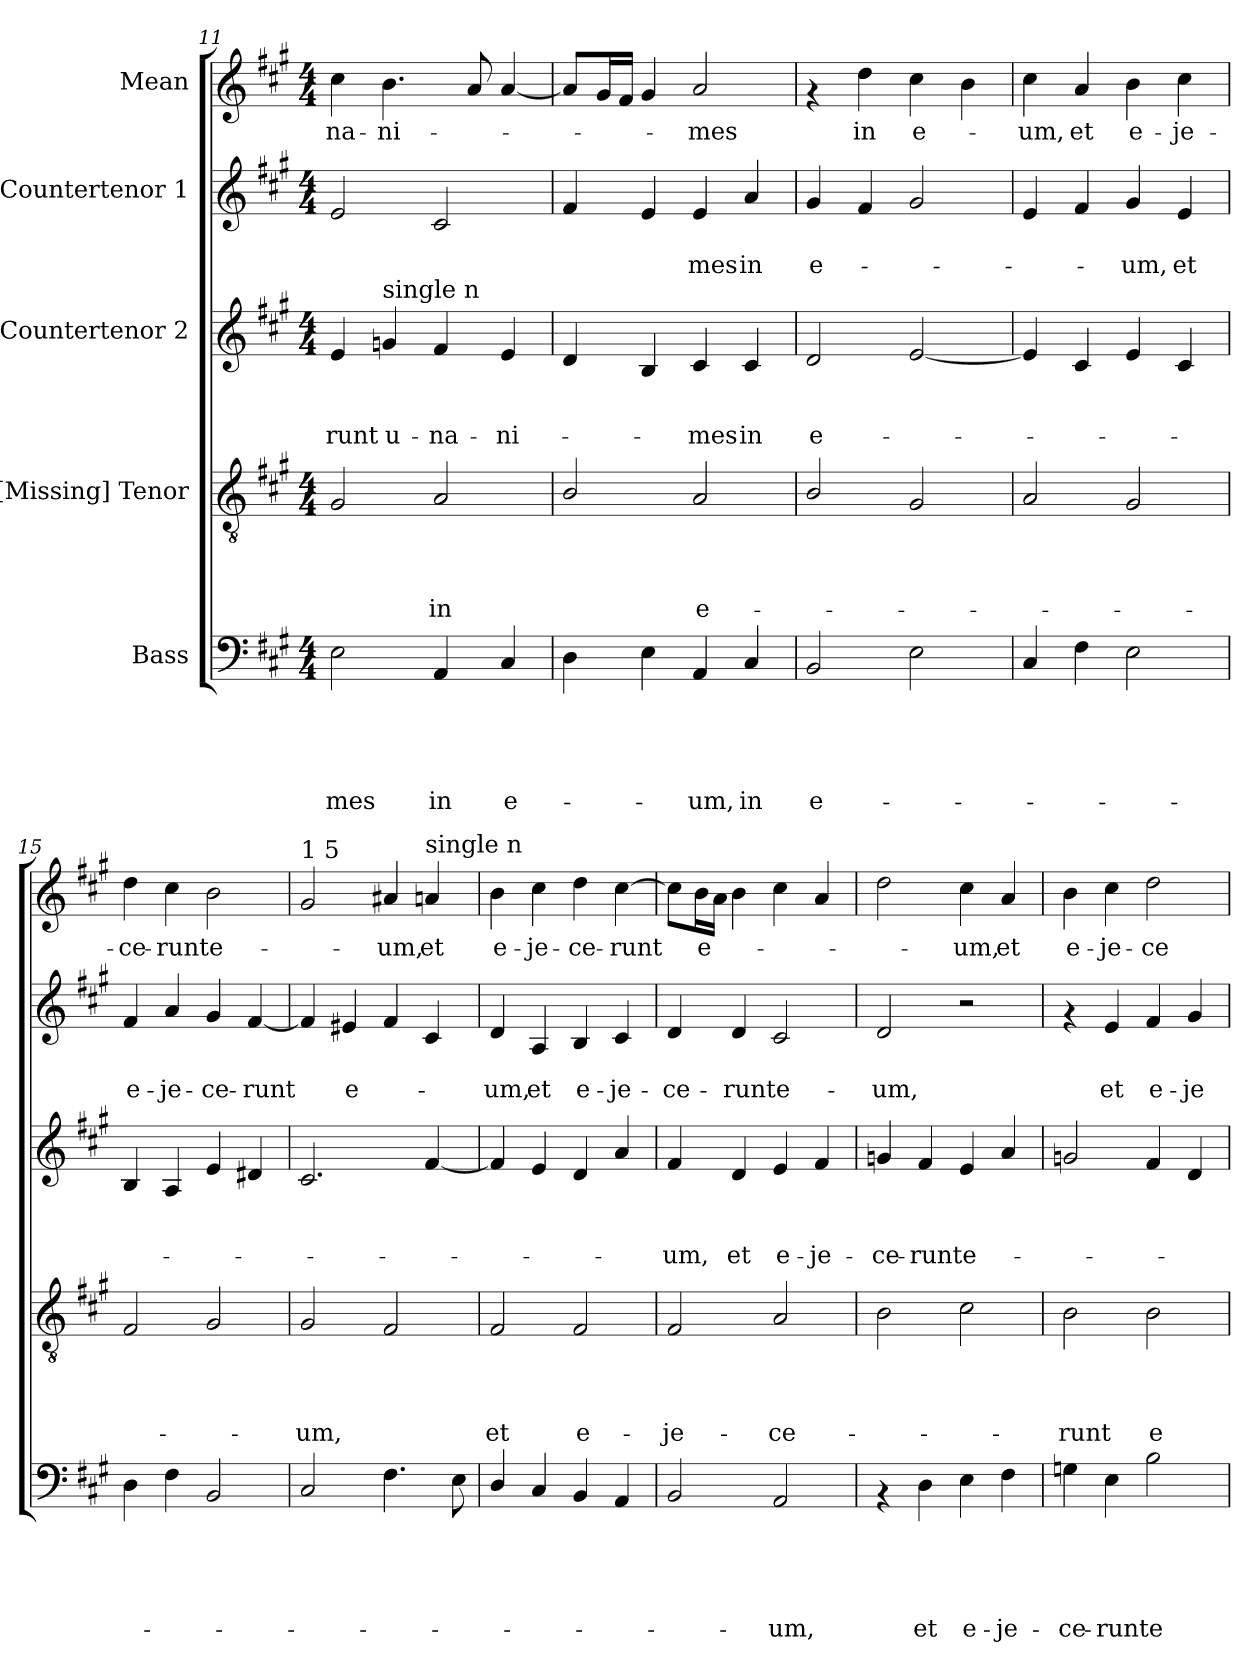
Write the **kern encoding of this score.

**kern	**text	**text	**text	**text	**text	**kern	**text	**text	**text	**text	**kern	**text	**text	**text	**kern	**text	**text	**kern	**text
*part5	*part5	*part5	*part5	*part5	*part5	*part4	*part4	*part4	*part4	*part4	*part3	*part3	*part3	*part3	*part2	*part2	*part2	*part1	*part1
*staff5	*staff5	*staff5	*staff5	*staff5	*staff5	*staff4	*staff4	*staff4	*staff4	*staff4	*staff3	*staff3	*staff3	*staff3	*staff2	*staff2	*staff2	*staff1	*staff1
*I"Bass	*	*	*	*	*	*I"[Missing] Tenor	*	*	*	*	*I"Countertenor 2	*	*	*	*I"Countertenor 1	*	*	*I"Mean	*
!!LO:PB:g=z
*clefF4	*	*	*	*	*	*clefGv2	*	*	*	*	*clefG2	*	*	*	*clefG2	*	*	*clefG2	*
*k[f#c#g#]	*	*	*	*	*	*k[f#c#g#]	*	*	*	*	*k[f#c#g#]	*	*	*	*k[f#c#g#]	*	*	*k[f#c#g#]	*
*A:	*	*	*	*	*	*A:	*	*	*	*	*A:	*	*	*	*A:	*	*	*A:	*
*M4/4	*	*	*	*	*	*M4/4	*	*	*	*	*M4/4	*	*	*	*M4/4	*	*	*M4/4	*
=11	=11	=11	=11	=11	=11	=11	=11	=11	=11	=11	=11	=11	=11	=11	=11	=11	=11	=11	=11
!	!	!	!	!	!LO:LY:b	!	!	!	!	!	!	!	!	!LO:LY:b	!	!	!	!	!LO:LY:b
2E\	.	.	.	.	-mes	2G#/	.	.	.	.	4e/	.	.	-runt	2e/	.	.	4cc#\	-na-
!	!	!	!	!	!	!	!	!	!	!	!LO:TX:a:t=single n	!	!	!	!	!	!	!	!
!	!	!	!	!	!	!	!	!	!	!	!	!	!	!LO:LY:b	!	!	!	!	!LO:LY:b
.	.	.	.	.	.	.	.	.	.	.	4g/	.	.	u-	.	.	.	4.b\	-ni-
!	!	!	!	!	!LO:LY:b	!	!	!	!	!LO:LY:b	!	!	!	!LO:LY:b	!	!	!	!	!
4AA/	.	.	.	.	in	2A/	.	.	.	in	4f#/	.	.	-na-	2c#/	.	.	.	.
.	.	.	.	.	.	.	.	.	.	.	.	.	.	.	.	.	.	8a/	.
!	!	!	!	!	!LO:LY:b	!	!	!	!	!	!	!	!	!LO:LY:b	!	!	!	!	!
4C#/	.	.	.	.	e-	.	.	.	.	.	4e/	.	.	-ni-	.	.	.	[<4a/	.
=12!	=12!	=12!	=12!	=12!	=12!	=12!	=12!	=12!	=12!	=12!	=12!	=12!	=12!	=12!	=12!	=12!	=12!	=12!	=12!
4D\	.	.	.	.	.	2B/	.	.	.	.	4d/	.	.	.	4f#/	.	.	8a/L]	.
.	.	.	.	.	.	.	.	.	.	.	.	.	.	.	.	.	.	16g#/L	.
.	.	.	.	.	.	.	.	.	.	.	.	.	.	.	.	.	.	16f#/JJ	.
4E\	.	.	.	.	.	.	.	.	.	.	4B/	.	.	.	4e/	.	.	4g#/	.
!	!	!	!	!	!LO:LY:b	!	!	!	!	!LO:LY:b	!	!	!	!LO:LY:b	!	!	!LO:LY:b	!	!LO:LY:b
4AA/	.	.	.	.	-um,	2A/	.	.	.	e-	4c#/	.	.	-mes	4e/	.	-mes	2a/	-mes
!	!	!	!	!	!LO:LY:b	!	!	!	!	!	!	!	!	!LO:LY:b	!	!	!LO:LY:b	!	!
4C#/	.	.	.	.	in	.	.	.	.	.	4c#/	.	.	in	4a/	.	in	.	.
=13!	=13!	=13!	=13!	=13!	=13!	=13!	=13!	=13!	=13!	=13!	=13!	=13!	=13!	=13!	=13!	=13!	=13!	=13!	=13!
!	!	!	!	!	!LO:LY:b	!	!	!	!	!	!	!	!	!LO:LY:b	!	!	!LO:LY:b	!	!
2BB/	.	.	.	.	e-	2B/	.	.	.	.	2d/	.	.	e-	4g#/	.	e-	4rf	.
!	!	!	!	!	!	!	!	!	!	!	!	!	!	!	!	!	!	!	!LO:LY:b
.	.	.	.	.	.	.	.	.	.	.	.	.	.	.	4f#/	.	.	4dd\	in
!	!	!	!	!	!	!	!	!	!	!	!	!	!	!	!	!	!	!	!LO:LY:b
2E\	.	.	.	.	.	2G#/	.	.	.	.	[<2e/	.	.	.	2g#/	.	.	4cc#\	e-
.	.	.	.	.	.	.	.	.	.	.	.	.	.	.	.	.	.	4b\	.
=14!	=14!	=14!	=14!	=14!	=14!	=14!	=14!	=14!	=14!	=14!	=14!	=14!	=14!	=14!	=14!	=14!	=14!	=14!	=14!
!	!	!	!	!	!	!	!	!	!	!	!	!	!	!	!	!	!	!	!LO:LY:b
4C#/	.	.	.	.	.	2A/	.	.	.	.	4e/]	.	.	.	4e/	.	.	4cc#\	-um,
!	!	!	!	!	!	!	!	!	!	!	!	!	!	!	!	!	!	!	!LO:LY:b
4F#\	.	.	.	.	.	.	.	.	.	.	4c#/	.	.	.	4f#/	.	.	4a/	et
!	!	!	!	!	!	!	!	!	!	!	!	!	!	!	!	!	!LO:LY:b	!	!LO:LY:b
2E\	.	.	.	.	.	2G#/	.	.	.	.	4e/	.	.	.	4g#/	.	-um,	4b\	e-
!	!	!	!	!	!	!	!	!	!	!	!	!	!	!	!	!	!LO:LY:b	!	!LO:LY:b
.	.	.	.	.	.	.	.	.	.	.	4c#/	.	.	.	4e/	.	et	4cc#\	-je-
=15!	=15!	=15!	=15!	=15!	=15!	=15!	=15!	=15!	=15!	=15!	=15!	=15!	=15!	=15!	=15!	=15!	=15!	=15!	=15!
!	!	!	!	!	!	!	!	!	!	!	!	!	!	!	!	!	!LO:LY:b	!	!LO:LY:b
4D\	.	.	.	.	.	2F#/	.	.	.	.	4B/	.	.	.	4f#/	.	e-	4dd\	-ce-
!	!	!	!	!	!	!	!	!	!	!	!	!	!	!	!	!	!LO:LY:b	!	!LO:LY:b
4F#\	.	.	.	.	.	.	.	.	.	.	4A/	.	.	.	4a/	.	-je-	4cc#\	-runt
!	!	!	!	!	!	!	!	!	!	!	!	!	!	!	!	!	!LO:LY:b	!	!LO:LY:b
2BB/	.	.	.	.	.	2G#/	.	.	.	.	4e/	.	.	.	4g#/	.	-ce-	2b\	e-
!	!	!	!	!	!	!	!	!	!	!	!	!	!	!	!	!	!LO:LY:b	!	!
.	.	.	.	.	.	.	.	.	.	.	4d#X/	.	.	.	[<4f#/	.	-runt	.	.
!!LO:LB:g=z
=16!	=16!	=16!	=16!	=16!	=16!	=16!	=16!	=16!	=16!	=16!	=16!	=16!	=16!	=16!	=16!	=16!	=16!	=16!	=16!
!	!	!	!	!	!	!	!	!	!	!	!	!	!	!	!	!	!	!LO:TX:a:t=1 5	!
!	!	!	!	!	!	!	!	!	!	!LO:LY:b	!	!	!	!	!	!	!	!	!
2C#/	.	.	.	.	.	2G#/	.	.	.	-um,	2.c#/	.	.	.	4f#/]	.	.	2g#/	.
!	!	!	!	!	!	!	!	!	!	!	!	!	!	!	!	!	!LO:LY:b	!	!
.	.	.	.	.	.	.	.	.	.	.	.	.	.	.	4e#X/	.	e-	.	.
!	!	!	!	!	!	!	!	!	!	!	!	!	!	!	!	!	!	!	!LO:LY:b
4.F#\	.	.	.	.	.	2F#/	.	.	.	.	.	.	.	.	4f#/	.	.	4a#X/	-um,
!	!	!	!	!	!	!	!	!	!	!	!	!	!	!	!	!	!	!LO:TX:a:t=single n	!
!	!	!	!	!	!	!	!	!	!	!	!	!	!	!	!	!	!	!	!LO:LY:b
.	.	.	.	.	.	.	.	.	.	.	[<4f#/	.	.	.	4c#/	.	.	4a/	et
8E\	.	.	.	.	.	.	.	.	.	.	.	.	.	.	.	.	.	.	.
=17!	=17!	=17!	=17!	=17!	=17!	=17!	=17!	=17!	=17!	=17!	=17!	=17!	=17!	=17!	=17!	=17!	=17!	=17!	=17!
!	!	!	!	!	!	!	!	!	!	!LO:LY:b	!	!	!	!	!	!	!LO:LY:b	!	!LO:LY:b
4D/	.	.	.	.	.	2F#/	.	.	.	et	4f#/]	.	.	.	4d/	.	-um,	4b\	e-
!	!	!	!	!	!	!	!	!	!	!	!	!	!	!	!	!	!LO:LY:b	!	!LO:LY:b
4C#/	.	.	.	.	.	.	.	.	.	.	4e/	.	.	.	4A/	.	et	4cc#\	-je-
!	!	!	!	!	!	!	!	!	!	!LO:LY:b	!	!	!	!	!	!	!LO:LY:b	!	!LO:LY:b
4BB/	.	.	.	.	.	2F#/	.	.	.	e-	4d/	.	.	.	4B/	.	e-	4dd\	-ce-
!	!	!	!	!	!	!	!	!	!	!	!	!	!	!	!	!	!LO:LY:b	!	!LO:LY:b
4AA/	.	.	.	.	.	.	.	.	.	.	4a/	.	.	.	4c#/	.	-je-	[>4cc#\	-runt
=18!	=18!	=18!	=18!	=18!	=18!	=18!	=18!	=18!	=18!	=18!	=18!	=18!	=18!	=18!	=18!	=18!	=18!	=18!	=18!
!	!	!	!	!	!	!	!	!	!	!LO:LY:b	!	!	!	!LO:LY:b	!	!	!LO:LY:b	!	!
2BB/	.	.	.	.	.	2F#/	.	.	.	-je-	4f#/	.	.	-um,	4d/	.	-ce-	8cc#\L]	.
!	!	!	!	!	!	!	!	!	!	!	!	!	!	!	!	!	!	!	!LO:LY:b
.	.	.	.	.	.	.	.	.	.	.	.	.	.	.	.	.	.	16b\L	e-
.	.	.	.	.	.	.	.	.	.	.	.	.	.	.	.	.	.	16a\JJ	.
!	!	!	!	!	!	!	!	!	!	!	!	!	!	!LO:LY:b	!	!	!LO:LY:b	!	!
.	.	.	.	.	.	.	.	.	.	.	4d/	.	.	et	4d/	.	-runt	4b\	.
!	!	!	!	!	!LO:LY:b	!	!	!	!	!LO:LY:b	!	!	!	!LO:LY:b	!	!	!LO:LY:b	!	!
2AA/	.	.	.	.	-um,	2A/	.	.	.	-ce-	4e/	.	.	e-	2c#/	.	e-	4cc#\	.
!	!	!	!	!	!	!	!	!	!	!	!	!	!	!LO:LY:b	!	!	!	!	!
.	.	.	.	.	.	.	.	.	.	.	4f#/	.	.	-je-	.	.	.	4a/	.
=19!	=19!	=19!	=19!	=19!	=19!	=19!	=19!	=19!	=19!	=19!	=19!	=19!	=19!	=19!	=19!	=19!	=19!	=19!	=19!
!	!	!	!	!	!	!	!	!	!	!	!	!	!	!LO:LY:b	!	!	!LO:LY:b	!	!
4rAA	.	.	.	.	.	2B\	.	.	.	.	4gn/	.	.	-ce-	2d/	.	-um,	2dd\	.
!	!	!	!	!	!LO:LY:b	!	!	!	!	!	!	!	!	!LO:LY:b	!	!	!	!	!
4D\	.	.	.	.	et	.	.	.	.	.	4f#/	.	.	-runt	.	.	.	.	.
!	!	!	!	!	!LO:LY:b	!	!	!	!	!	!	!	!	!LO:LY:b	!	!	!	!	!LO:LY:b
4E\	.	.	.	.	e-	2c#\	.	.	.	.	4e/	.	.	e-	2r	.	.	4cc#\	-um,
!	!	!	!	!	!LO:LY:b	!	!	!	!	!	!	!	!	!	!	!	!	!	!LO:LY:b
4F#\	.	.	.	.	-je-	.	.	.	.	.	4a/	.	.	.	.	.	.	4a/	et
=20!	=20!	=20!	=20!	=20!	=20!	=20!	=20!	=20!	=20!	=20!	=20!	=20!	=20!	=20!	=20!	=20!	=20!	=20!	=20!
!	!	!	!	!	!LO:LY:b	!	!	!	!	!LO:LY:b	!	!	!	!	!	!	!	!	!LO:LY:b
4Gn\	.	.	.	.	-ce-	2B\	.	.	.	-runt	2gn/	.	.	.	4rf	.	.	4b\	e-
!	!	!	!	!	!LO:LY:b	!	!	!	!	!	!	!	!	!	!	!	!LO:LY:b	!	!LO:LY:b
4E\	.	.	.	.	-runt	.	.	.	.	.	.	.	.	.	4e/	.	et	4cc#\	-je-
!	!	!	!	!	!LO:LY:b	!	!	!	!	!LO:LY:b	!	!	!	!	!	!	!LO:LY:b	!	!LO:LY:b
2B\	.	.	.	.	e-	2B\	.	.	.	e-	4f#/	.	.	.	4f#/	.	e-	2dd\	-ce-
!	!	!	!	!	!	!	!	!	!	!	!	!	!	!	!	!	!LO:LY:b	!	!
.	.	.	.	.	.	.	.	.	.	.	4d/	.	.	.	4g#/	.	-je-	.	.
=!	=!	=!	=!	=!	=!	=!	=!	=!	=!	=!	=!	=!	=!	=!	=!	=!	=!	=!	=!
*-	*-	*-	*-	*-	*-	*-	*-	*-	*-	*-	*-	*-	*-	*-	*-	*-	*-	*-	*-
